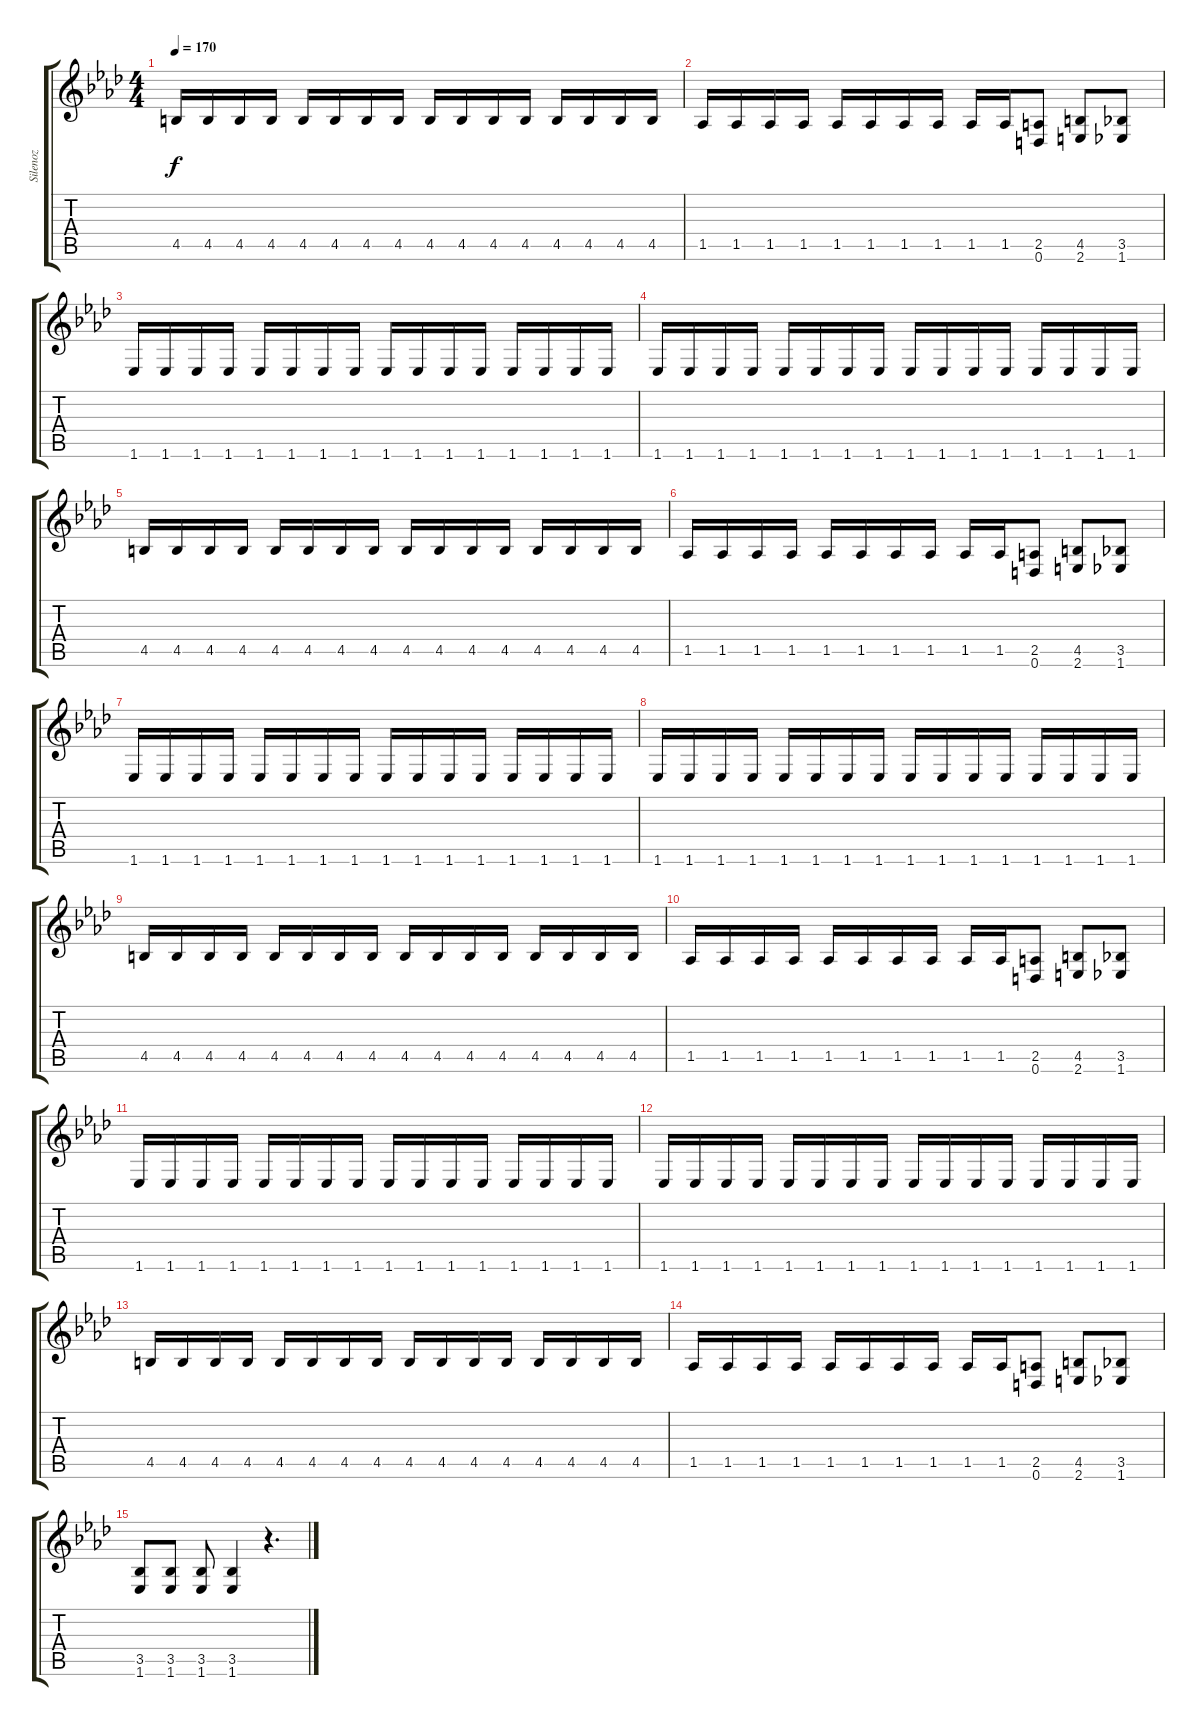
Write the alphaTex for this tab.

\track ("Silenoz" "Silenoz") {instrument distortionguitar}
\staff {score tabs}
\tuning (D4 A3 F3 C3 G2 D2) {hide}
\ts (4 4)
\tempo 170
\clef g2
\ks ab
4.5.16{dy f} 4.5.16 4.5.16 4.5.16 4.5.16 4.5.16 4.5.16 4.5.16 4.5.16 4.5.16 4.5.16 4.5.16 4.5.16 4.5.16 4.5.16 4.5.16 |
1.5.16 1.5.16 1.5.16 1.5.16 1.5.16 1.5.16 1.5.16 1.5.16 1.5.16 1.5.16 (2.5 0.6).8 (4.5 2.6).8 (3.5 1.6).8 |
1.6.16 1.6.16 1.6.16 1.6.16 1.6.16 1.6.16 1.6.16 1.6.16 1.6.16 1.6.16 1.6.16 1.6.16 1.6.16 1.6.16 1.6.16 1.6.16 |
1.6.16 1.6.16 1.6.16 1.6.16 1.6.16 1.6.16 1.6.16 1.6.16 1.6.16 1.6.16 1.6.16 1.6.16 1.6.16 1.6.16 1.6.16 1.6.16 |
4.5.16 4.5.16 4.5.16 4.5.16 4.5.16 4.5.16 4.5.16 4.5.16 4.5.16 4.5.16 4.5.16 4.5.16 4.5.16 4.5.16 4.5.16 4.5.16 |
1.5.16 1.5.16 1.5.16 1.5.16 1.5.16 1.5.16 1.5.16 1.5.16 1.5.16 1.5.16 (2.5 0.6).8 (4.5 2.6).8 (3.5 1.6).8 |
1.6.16 1.6.16 1.6.16 1.6.16 1.6.16 1.6.16 1.6.16 1.6.16 1.6.16 1.6.16 1.6.16 1.6.16 1.6.16 1.6.16 1.6.16 1.6.16 |
1.6.16 1.6.16 1.6.16 1.6.16 1.6.16 1.6.16 1.6.16 1.6.16 1.6.16 1.6.16 1.6.16 1.6.16 1.6.16 1.6.16 1.6.16 1.6.16 |
4.5.16 4.5.16 4.5.16 4.5.16 4.5.16 4.5.16 4.5.16 4.5.16 4.5.16 4.5.16 4.5.16 4.5.16 4.5.16 4.5.16 4.5.16 4.5.16 |
1.5.16 1.5.16 1.5.16 1.5.16 1.5.16 1.5.16 1.5.16 1.5.16 1.5.16 1.5.16 (2.5 0.6).8 (4.5 2.6).8 (3.5 1.6).8 |
1.6.16 1.6.16 1.6.16 1.6.16 1.6.16 1.6.16 1.6.16 1.6.16 1.6.16 1.6.16 1.6.16 1.6.16 1.6.16 1.6.16 1.6.16 1.6.16 |
1.6.16 1.6.16 1.6.16 1.6.16 1.6.16 1.6.16 1.6.16 1.6.16 1.6.16 1.6.16 1.6.16 1.6.16 1.6.16 1.6.16 1.6.16 1.6.16 |
4.5.16 4.5.16 4.5.16 4.5.16 4.5.16 4.5.16 4.5.16 4.5.16 4.5.16 4.5.16 4.5.16 4.5.16 4.5.16 4.5.16 4.5.16 4.5.16 |
1.5.16 1.5.16 1.5.16 1.5.16 1.5.16 1.5.16 1.5.16 1.5.16 1.5.16 1.5.16 (2.5 0.6).8 (4.5 2.6).8 (3.5 1.6).8 |
(3.5 1.6).8 (3.5 1.6).8 (3.5 1.6).8 (3.5 1.6).4 r.4{d}
